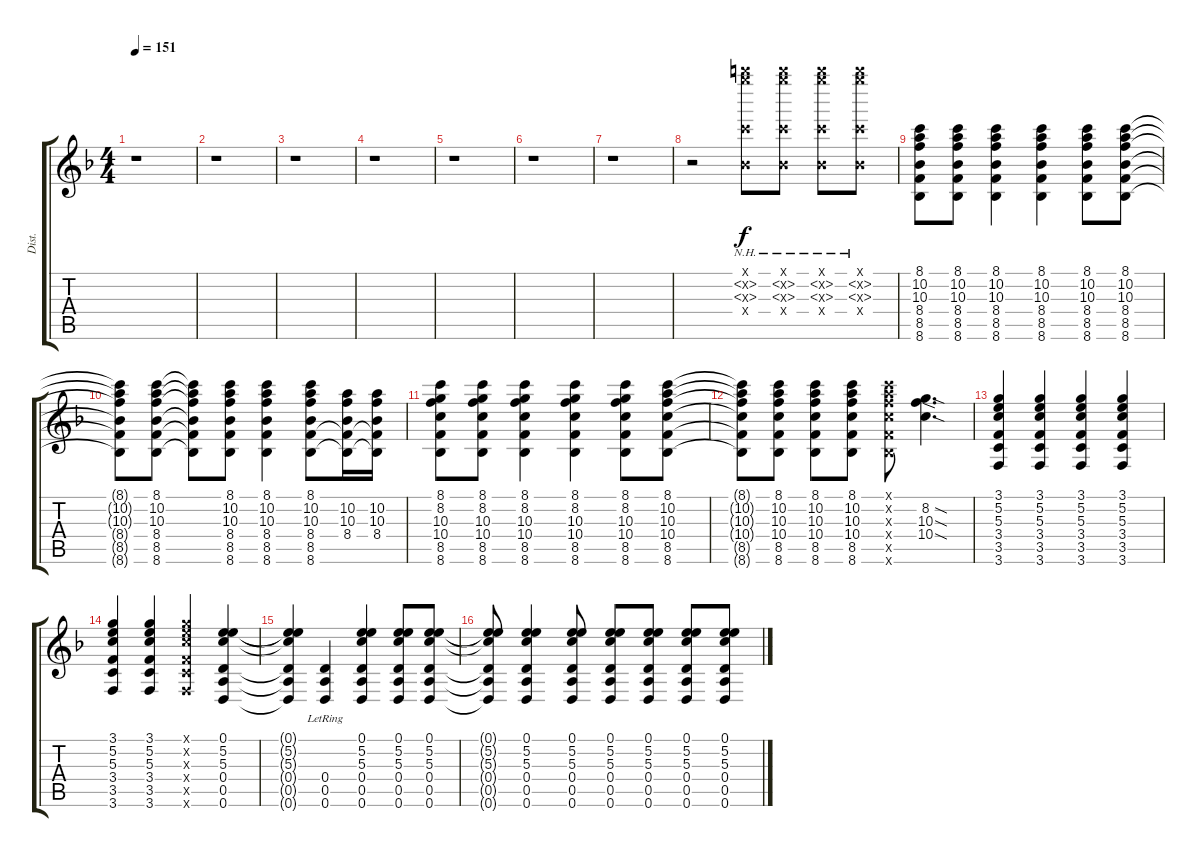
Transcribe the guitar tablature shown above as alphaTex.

\track ("Dist." "Dist.") {instrument distortionguitar}
\staff {score tabs}
\tuning (E4 B3 G3 D3 A2 D2) {hide}
\ts (4 4)
\tempo 151
\clef g2
\ks f
r.1{dy f instrument distortionguitar} |
r.1 |
r.1 |
r.1 |
r.1 |
r.1 |
r.1 |
r.2 (8.1{x} 8.2{nh x} 8.3{nh x} 8.4{x}).8 (8.1{x} 8.2{nh x} 8.3{nh x} 8.4{x}).8 (8.1{x} 8.2{nh x} 8.3{nh x} 8.4{x}).8 (8.1{x} 8.2{nh x} 8.3{nh x} 8.4{x}).8 |
(8.1 10.2 10.3 8.4 8.5 8.6).8 (8.1 10.2 10.3 8.4 8.5 8.6).8 (8.1 10.2 10.3 8.4 8.5 8.6).4 (8.1 10.2 10.3 8.4 8.5 8.6).4 (8.1 10.2 10.3 8.4 8.5 8.6).8 (8.1 10.2 10.3 8.4 8.5 8.6).8 |
(8.1{t} 10.2{t} 10.3{t} 8.4{t} 8.5{t} 8.6{t}).8 (8.1 10.2 10.3 8.4 8.5 8.6).8 (8.1{t} 10.2{t} 10.3{t} 8.4{t} 8.5{t} 8.6{t}).8 (8.1 10.2 10.3 8.4 8.5 8.6).8 (8.1 10.2 10.3 8.4 8.5 8.6).4 (8.1 10.2 10.3 8.4 8.5 8.6).8 (10.2 10.3 8.4 8.5{t} 8.6{t}).16 (10.2 10.3 8.4 8.5{t} 8.6{t}).16 |
(8.1 8.2 10.3 10.4 8.5 8.6).8 (8.1 8.2 10.3 10.4 8.5 8.6).8 (8.1 8.2 10.3 10.4 8.5 8.6).4 (8.1 8.2 10.3 10.4 8.5 8.6).4 (8.1 8.2 10.3 10.4 8.5 8.6).8 (8.1 10.2 10.3 10.4 8.5 8.6).8 |
(8.1{t} 10.2{t} 10.3{t} 10.4{t} 8.5{t} 8.6{t}).8 (8.1 10.2 10.3 10.4 8.5 8.6).8 (8.1 10.2 10.3 10.4 8.5 8.6).8 (8.1 10.2 10.3 10.4 8.5 8.6).8 (8.1{x} 10.2{x} 10.3{x} 10.4{x} 8.5{x} 8.6{x}).8 (8.2{sod} 10.3{sod} 10.4{sod}).4{d} |
(3.1 5.2 5.3 3.4 3.5 3.6).4 (3.1 5.2 5.3 3.4 3.5 3.6).4 (3.1 5.2 5.3 3.4 3.5 3.6).4 (3.1 5.2 5.3 3.4 3.5 3.6).4 |
(3.1 5.2 5.3 3.4 3.5 3.6).4 (3.1 5.2 5.3 3.4 3.5 3.6).4 (3.1{x} 5.2{x} 5.3{x} 3.4{x} 3.5{x} 3.6{x}).4 (0.1 5.2 5.3 0.4 0.5 0.6).4 |
(0.1{t} 5.2{t} 5.3{t} 0.4{t} 0.5{t} 0.6{t}).4 (0.4{lr} 0.5{lr} 0.6{lr}).4 (0.1 5.2 5.3 0.4 0.5 0.6).4 (0.1 5.2 5.3 0.4 0.5 0.6).8 (0.1 5.2 5.3 0.4 0.5 0.6).8 |
(0.1{t} 5.2{t} 5.3{t} 0.4{t} 0.5{t} 0.6{t}).8 (0.1 5.2 5.3 0.4 0.5 0.6).4 (0.1 5.2 5.3 0.4 0.5 0.6).8 (0.1 5.2 5.3 0.4 0.5 0.6).8 (0.1 5.2 5.3 0.4 0.5 0.6).8 (0.1 5.2 5.3 0.4 0.5 0.6).8 (0.1 5.2 5.3 0.4 0.5 0.6).8
